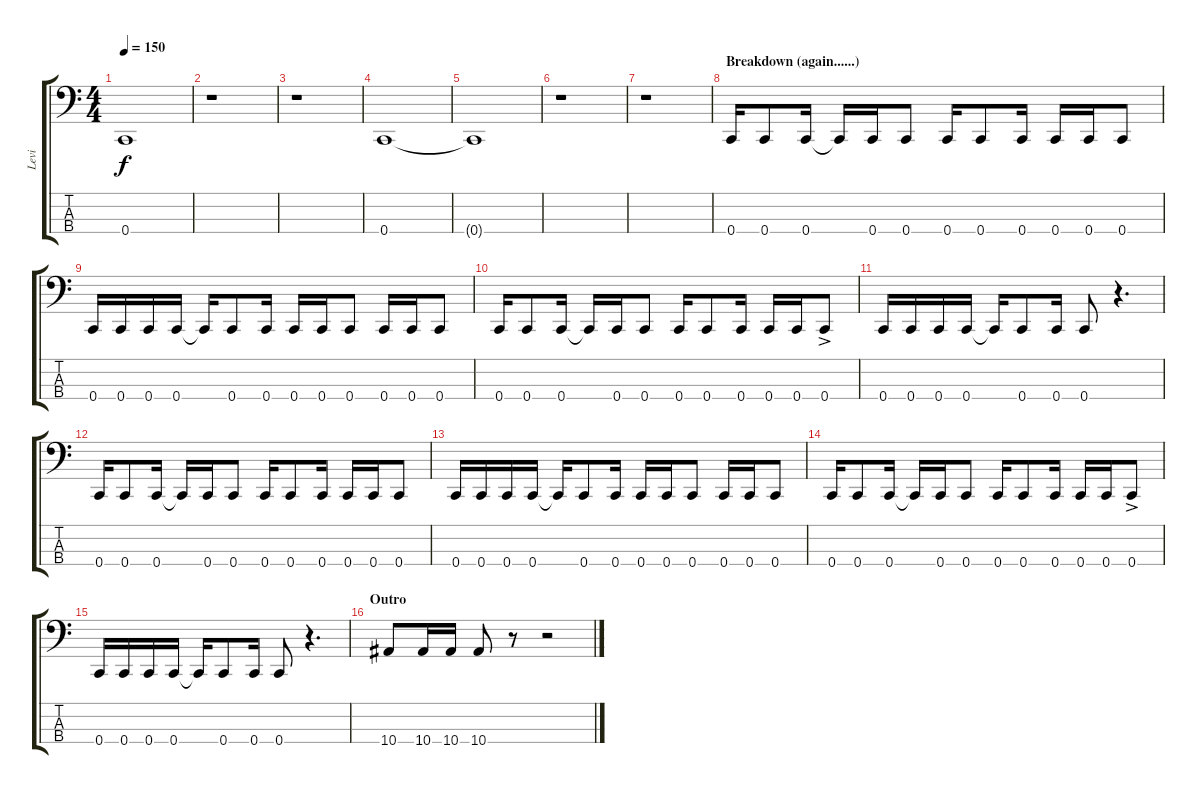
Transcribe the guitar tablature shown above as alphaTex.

\track ("Levi" "Levi") {instrument electricbasspick}
\staff {score tabs}
\tuning (F2 C2 G1 C1) {hide}
\ts (4 4)
\tempo 150
\clef f4
\ks c
0.4{t}.1{dy f} |
r.1 |
r.1 |
0.4.1 |
0.4{t}.1 |
r.1 |
r.1 |
\section ("" "Breakdown (again......)")
0.4.16 0.4.8 0.4.16 0.4{t}.16 0.4.16 0.4.8 0.4.16 0.4.8 0.4.16 0.4.16 0.4.16 0.4.8 |
0.4.16 0.4.16 0.4.16 0.4.16 0.4{t}.16 0.4.8 0.4.16 0.4.16 0.4.16 0.4.8 0.4.16 0.4.16 0.4.8 |
0.4.16 0.4.8 0.4.16 0.4{t}.16 0.4.16 0.4.8 0.4.16 0.4.8 0.4.16 0.4.16 0.4.16 0.4{ac}.8 |
0.4.16 0.4.16 0.4.16 0.4.16 0.4{t}.16 0.4.8 0.4.16 0.4.8 r.4{d} |
0.4.16 0.4.8 0.4.16 0.4{t}.16 0.4.16 0.4.8 0.4.16 0.4.8 0.4.16 0.4.16 0.4.16 0.4.8 |
0.4.16 0.4.16 0.4.16 0.4.16 0.4{t}.16 0.4.8 0.4.16 0.4.16 0.4.16 0.4.8 0.4.16 0.4.16 0.4.8 |
0.4.16 0.4.8 0.4.16 0.4{t}.16 0.4.16 0.4.8 0.4.16 0.4.8 0.4.16 0.4.16 0.4.16 0.4{ac}.8 |
0.4.16 0.4.16 0.4.16 0.4.16 0.4{t}.16 0.4.8 0.4.16 0.4.8 r.4{d} |
\section ("" "Outro")
10.4.8 10.4.16 10.4.16 10.4.8 r.8 r.2
